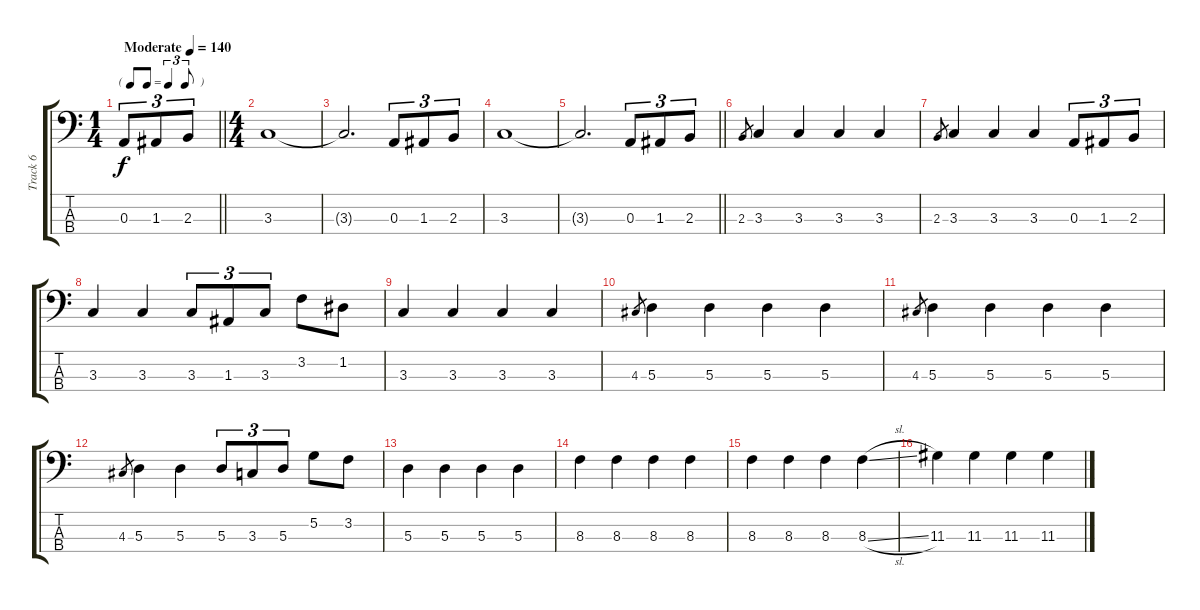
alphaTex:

\track ("Track 6" "Track 6") {instrument electricbassfinger}
\staff {score tabs}
\tuning (G2 D2 A1 E1) {hide}
\ts (1 4)
\tf triplet8th
\tempo (140 "Moderate")
\clef f4
\barLineRight lightlight
\ks c
0.3.8{tu (3 2) dy f instrument electricbassfinger} 1.3.8{tu (3 2)} 2.3.8{tu (3 2)} |
\ts (4 4)
3.3.1 |
3.3{t}.2{d} 0.3.8{tu (3 2)} 1.3.8{tu (3 2)} 2.3.8{tu (3 2)} |
3.3.1 |
\barLineRight lightlight
3.3{t}.2{d} 0.3.8{tu (3 2)} 1.3.8{tu (3 2)} 2.3.8{tu (3 2)} |
2.3.8{gr} 3.3.4 3.3.4 3.3.4 3.3.4 |
2.3.8{gr} 3.3.4 3.3.4 3.3.4 0.3.8{tu (3 2)} 1.3.8{tu (3 2)} 2.3.8{tu (3 2)} |
3.3.4 3.3.4 3.3.8{tu (3 2)} 1.3.8{tu (3 2)} 3.3.8{tu (3 2)} 3.2.8 1.2.8 |
3.3.4 3.3.4 3.3.4 3.3.4 |
4.3.8{gr} 5.3.4 5.3.4 5.3.4 5.3.4 |
4.3.8{gr} 5.3.4 5.3.4 5.3.4 5.3.4 |
4.3.8{gr} 5.3.4 5.3.4 5.3.8{tu (3 2)} 3.3.8{tu (3 2)} 5.3.8{tu (3 2)} 5.2.8 3.2.8 |
5.3.4 5.3.4 5.3.4 5.3.4 |
8.3.4 8.3.4 8.3.4 8.3.4 |
8.3.4 8.3.4 8.3.4 8.3{sl}.4 |
11.3.4 11.3.4 11.3.4 11.3.4
